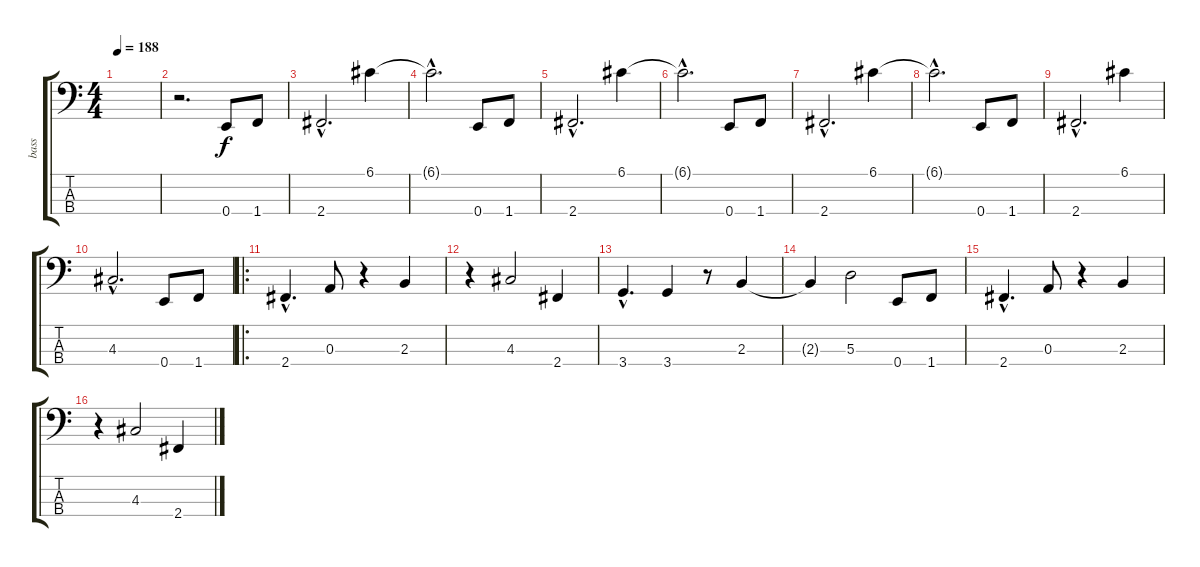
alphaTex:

\track ("bass" "bass") {instrument acousticguitarnylon}
\staff {score tabs}
\tuning (G2 D2 A1 E1) {hide}
\ts (4 4)
\tempo 188
\clef f4
\ks c
|
r.2{d volume 16 instrument electricbassfinger} 0.4.8 1.4.8 |
2.4{hac}.2{d} 6.1.4 |
6.1{hac t}.2{d} 0.4.8 1.4.8 |
2.4{hac}.2{d} 6.1.4 |
6.1{hac t}.2{d} 0.4.8 1.4.8 |
2.4{hac}.2{d} 6.1.4 |
6.1{hac t}.2{d} 0.4.8 1.4.8 |
2.4{hac}.2{d} 6.1.4 |
4.3{hac}.2{d} 0.4.8 1.4.8 |
\ro
2.4{hac}.4{d} 0.3.8 r.4 2.3.4 |
r.4 4.3.2 2.4.4 |
3.4{hac}.4{d} 3.4.4 r.8 2.3.4 |
2.3{t}.4 5.3.2 0.4.8 1.4.8 |
2.4{hac}.4{d} 0.3.8 r.4 2.3.4 |
r.4 4.3.2 2.4.4
